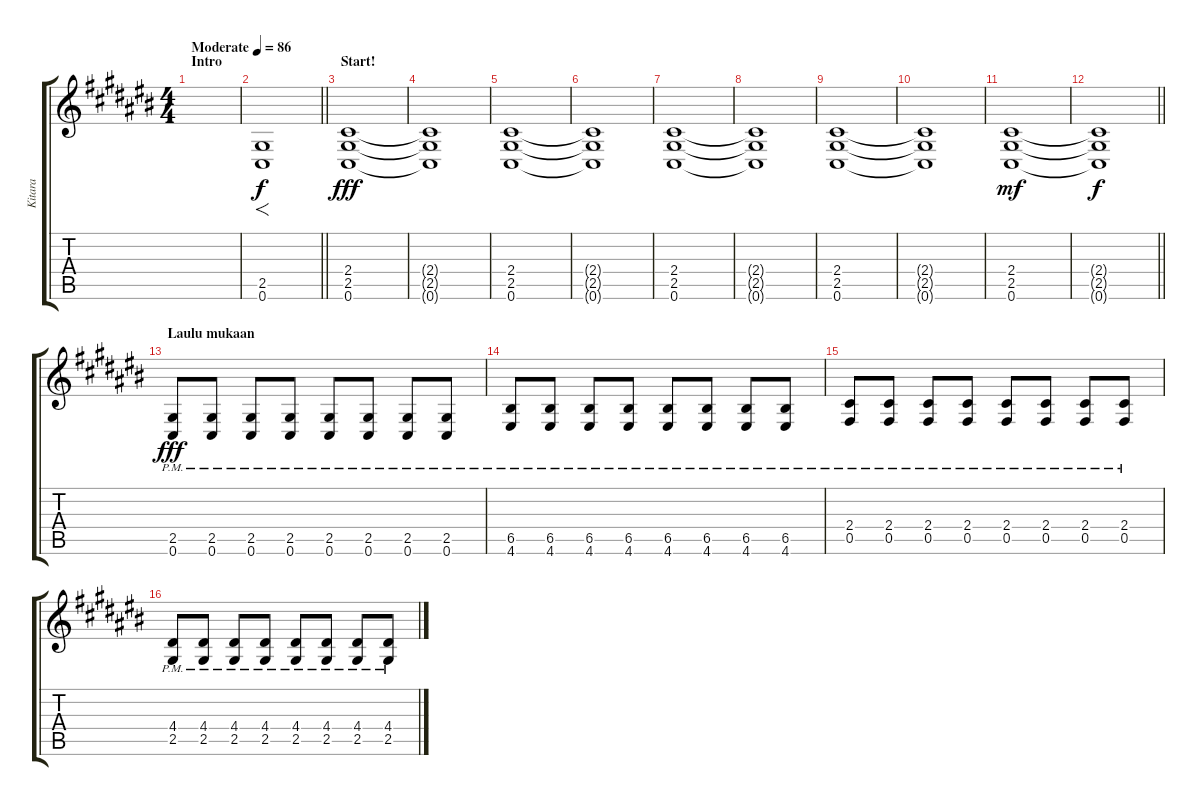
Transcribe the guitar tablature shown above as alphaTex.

\track ("Kitara" "Kitara") {instrument distortionguitar}
\staff {score tabs}
\tuning (Db4 Ab3 E3 B2 Gb2 Db2) {hide}
\ts (4 4)
\section ("" "Intro")
\tempo (86 "Moderate")
\clef g2
\ks c#
|
\barLineRight lightlight
(2.5 0.6).1{f} |
\section ("" "Start!")
(2.4 2.5 0.6).1{dy fff} |
(2.4{t} 2.5{t} 0.6{t}).1 |
(2.4 2.5 0.6).1 |
(2.4{t} 2.5{t} 0.6{t}).1 |
(2.4 2.5 0.6).1 |
(2.4{t} 2.5{t} 0.6{t}).1 |
(2.4 2.5 0.6).1 |
(2.4{t} 2.5{t} 0.6{t}).1 |
(2.4 2.5 0.6).1{dy mf} |
\barLineRight lightlight
(2.4{t} 2.5{t} 0.6{t}).1{dy f} |
\section ("" "Laulu mukaan")
(2.5{pm} 0.6{pm}).8{dy fff} (2.5{pm} 0.6{pm}).8 (2.5{pm} 0.6{pm}).8 (2.5{pm} 0.6{pm}).8 (2.5{pm} 0.6{pm}).8 (2.5{pm} 0.6{pm}).8 (2.5{pm} 0.6{pm}).8 (2.5{pm} 0.6{pm}).8 |
(6.5{pm} 4.6{pm}).8 (6.5{pm} 4.6{pm}).8 (6.5{pm} 4.6{pm}).8 (6.5{pm} 4.6{pm}).8 (6.5{pm} 4.6{pm}).8 (6.5{pm} 4.6{pm}).8 (6.5{pm} 4.6{pm}).8 (6.5{pm} 4.6{pm}).8 |
(2.4{pm} 0.5{pm}).8 (2.4{pm} 0.5{pm}).8 (2.4{pm} 0.5{pm}).8 (2.4{pm} 0.5{pm}).8 (2.4{pm} 0.5{pm}).8 (2.4{pm} 0.5{pm}).8 (2.4{pm} 0.5{pm}).8 (2.4{pm} 0.5{pm}).8 |
(4.4{pm} 2.5{pm}).8 (4.4{pm} 2.5{pm}).8 (4.4{pm} 2.5{pm}).8 (4.4{pm} 2.5{pm}).8 (4.4{pm} 2.5{pm}).8 (4.4{pm} 2.5{pm}).8 (4.4{pm} 2.5{pm}).8 (4.4{pm} 2.5{pm}).8
